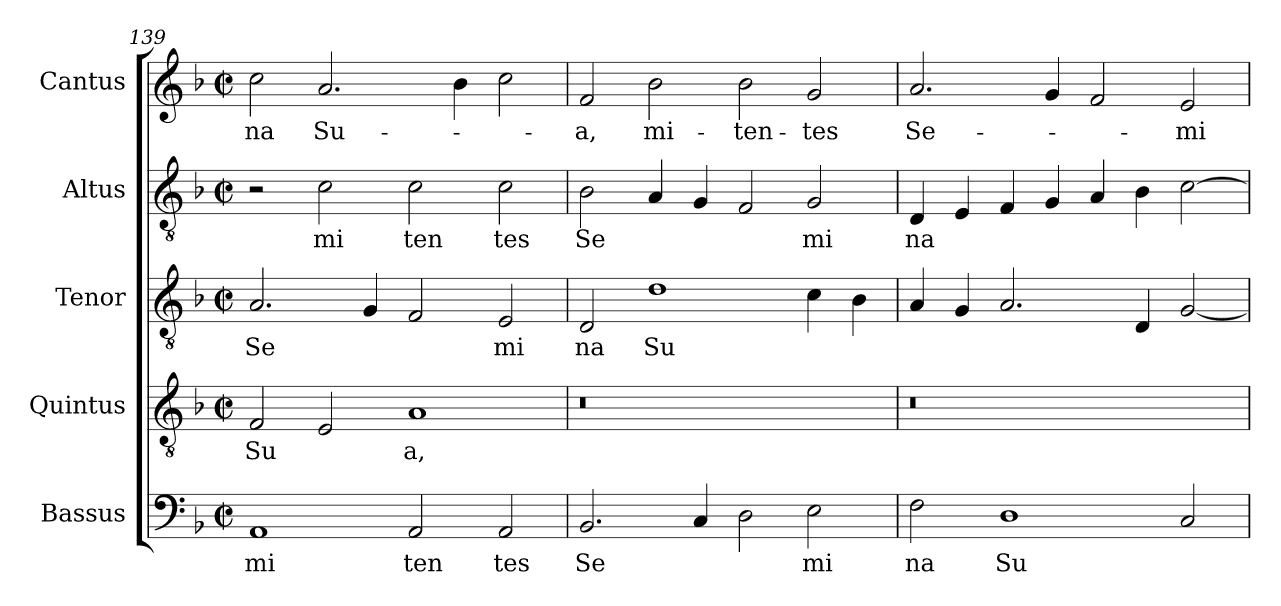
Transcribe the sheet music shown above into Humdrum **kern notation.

**kern	**text	**kern	**text	**kern	**text	**kern	**text	**kern	**text
*part5	*part5	*part4	*part4	*part3	*part3	*part2	*part2	*part1	*part1
*staff5	*staff5	*staff4	*staff4	*staff3	*staff3	*staff2	*staff2	*staff1	*staff1
*I"Bassus	*	*I"Quintus	*	*I"Tenor	*	*I"Altus	*	*I"Cantus	*
*clefF4	*	*clefGv2	*	*clefGv2	*	*clefGv2	*	*clefG2	*
*k[b-]	*	*k[b-]	*	*k[b-]	*	*k[b-]	*	*k[b-]	*
*F:	*	*F:	*	*F:	*	*F:	*	*F:	*
*M2/2	*	*M2/2	*	*M2/2	*	*M2/2	*	*M2/2	*
*met(c|)	*	*met(c|)	*	*met(c|)	*	*met(c|)	*	*met(c|)	*
=139	=139	=139	=139	=139	=139	=139	=139	=139	=139
!	!LO:LY:b:cj	!	!LO:LY:b:cj	!	!LO:LY:b:cj	!	!	!	!LO:LY:b:cj
1AA	mi	2F/	Su	2.A/	Se	2r	.	2cc\	-na
!	!	!	!	!	!	!	!LO:LY:b:cj	!	!LO:LY:b:cj
.	.	2E/	.	.	.	2c\	mi	2.a/	Su-
.	.	.	.	4G/	.	.	.	.	.
!	!LO:LY:b:cj	!	!LO:LY:b:cj	!	!	!	!LO:LY:b:cj	!	!
2AA/	ten	1A	a,	2F/	.	2c\	ten	.	.
.	.	.	.	.	.	.	.	4b-\	.
!	!LO:LY:b:cj	!	!	!	!LO:LY:b:cj	!	!LO:LY:b:cj	!	!
2AA/	tes	.	.	2E/	mi	2c\	tes	2cc\	.
=140	=140	=140	=140	=140	=140	=140	=140	=140	=140
!	!LO:LY:b:cj	!	!	!	!LO:LY:b:cj	!	!LO:LY:b:cj	!	!LO:LY:b:cj
2.BB-/	Se	0r	.	2D/	na	2B-\	Se	2f/	-a,
!	!	!	!	!	!LO:LY:b:cj	!	!	!	!LO:LY:b:cj
.	.	.	.	1d	Su	4A/	.	2b-\	mi-
4C/	.	.	.	.	.	4G/	.	.	.
!	!	!	!	!	!	!	!	!	!LO:LY:b:cj
2D\	.	.	.	.	.	2F/	.	2b-\	-ten-
!	!LO:LY:b:cj	!	!	!	!	!	!LO:LY:b:cj	!	!LO:LY:b:cj
2E\	mi	.	.	4c\	.	2G/	mi	2g/	-tes
.	.	.	.	4B-\	.	.	.	.	.
!!LO:LB:g=z
=141	=141	=141	=141	=141	=141	=141	=141	=141	=141
!	!LO:LY:b:cj	!	!	!	!	!	!LO:LY:b	!	!LO:LY:b:cj
2F\	na	0r	.	4A/	.	4D/	na	2.a/	Se-
.	.	.	.	4G/	.	4E/	.	.	.
!	!LO:LY:b:cj	!	!	!	!	!	!	!	!
1D	Su	.	.	2.A/	.	4F/	.	.	.
.	.	.	.	.	.	4G/	.	4g/	.
.	.	.	.	.	.	4A/	.	2f/	.
.	.	.	.	4D/	.	4B-\	.	.	.
!	!	!	!	!	!	!	!	!	!LO:LY:b:cj
2C/	.	.	.	[<2G/	.	[>2c\	.	2e/	-mi-
=	=	=	=	=	=	=	=	=	=
*-	*-	*-	*-	*-	*-	*-	*-	*-	*-
